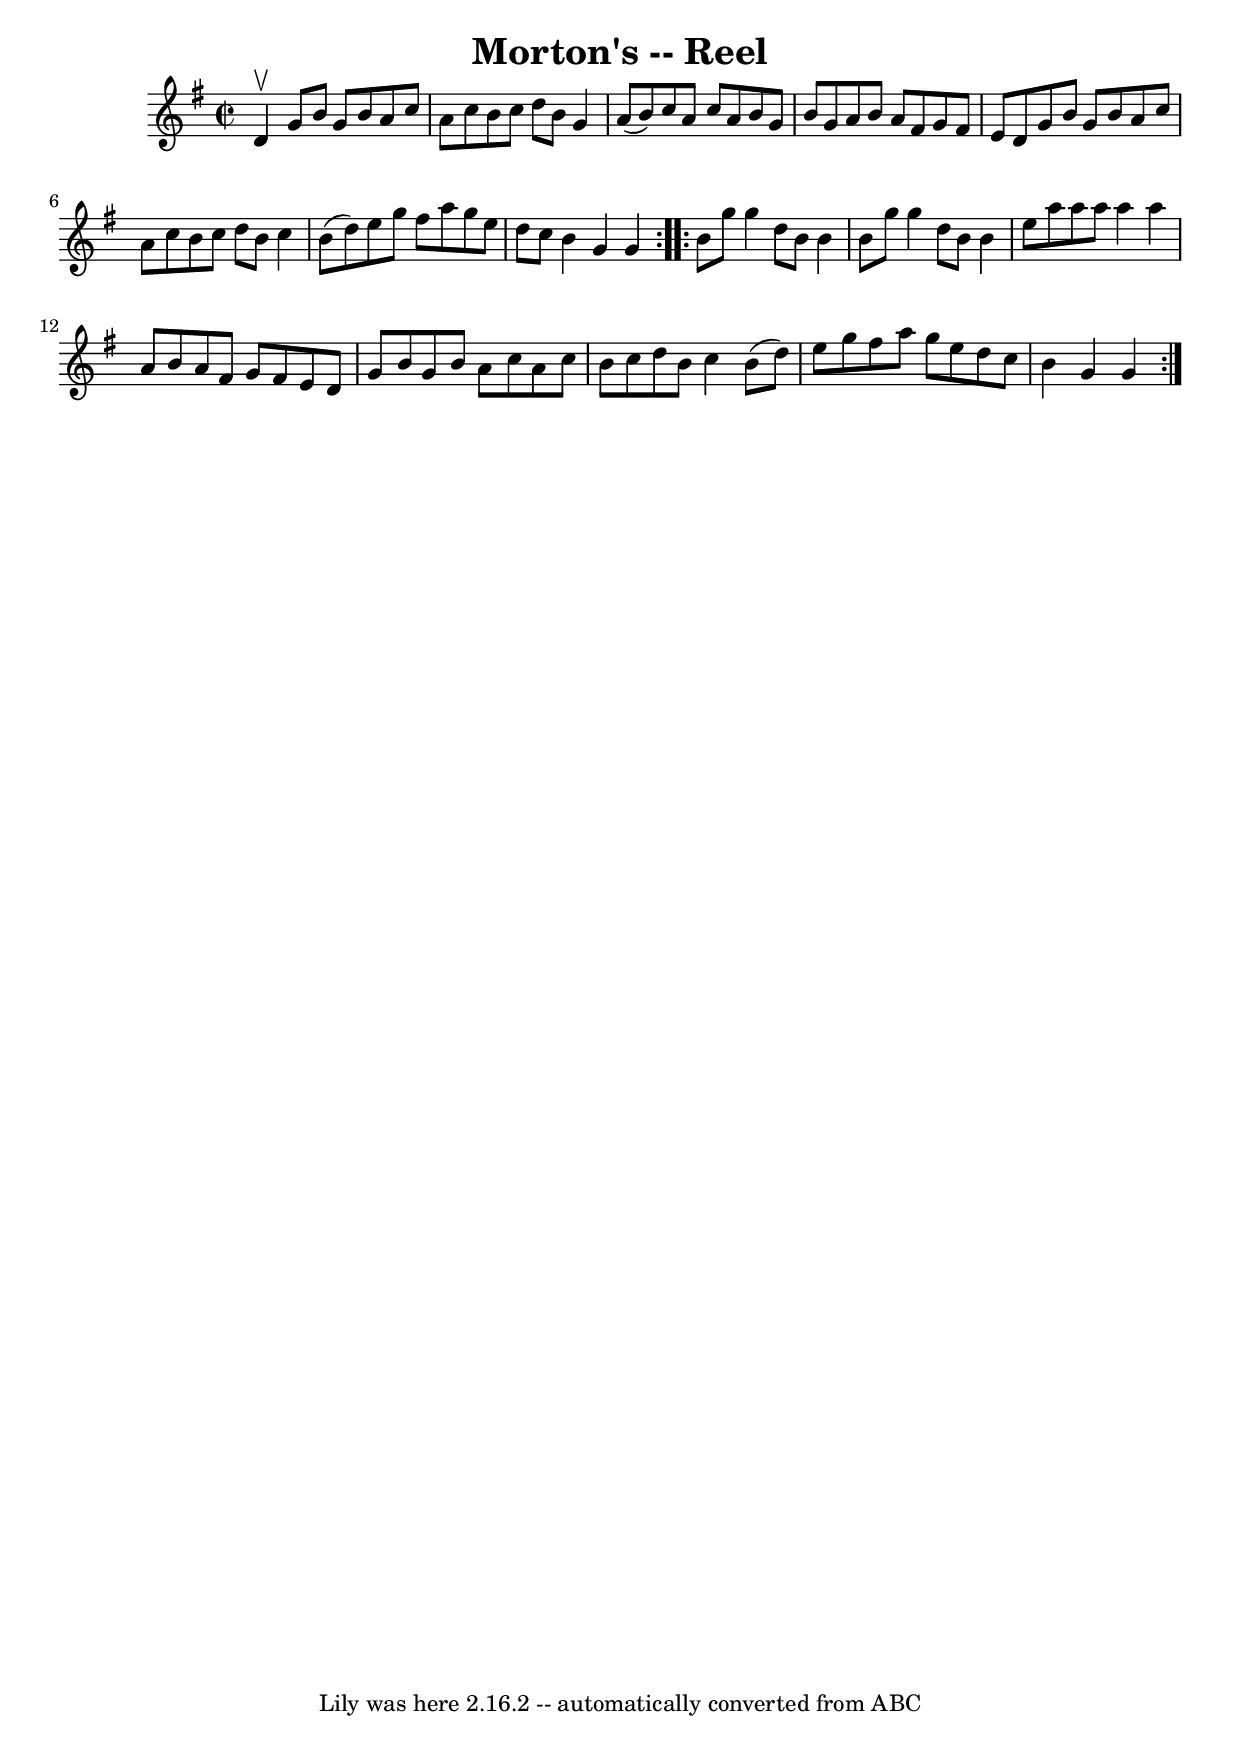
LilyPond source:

\version "2.7.40"
\include "Mammoth.ily"
\header {
	book = "Ryan's Mammoth Collection"
	crossRefNumber = "1"
	footnotes = ""
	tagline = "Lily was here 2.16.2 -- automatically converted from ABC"
	title = "Morton's -- Reel"
}
voicedefault =  {
\set Score.defaultBarType = "empty"

\repeat volta 2 {
\override Staff.TimeSignature #'style = #'C
 \time 2/2 \key g \major d'4^\upbow |
 g'8 b'8 g'8 b'8    
a'8 c''8 a'8 c''8  |
 b'8 c''8 d''8 b'8 g'4 a'8 
(b'8) |
 c''8 a'8 c''8 a'8 b'8 g'8 b'8 g'8  
|
 a'8 b'8 a'8 fis'8 g'8 fis'8 e'8 d'8  |
   
 g'8 b'8 g'8 b'8 a'8 c''8 a'8 c''8  |
 b'8    
c''8 d''8 b'8 c''4 b'8 (d''8) |
 e''8 g''8    
fis''8 a''8 g''8 e''8 d''8 c''8  |
 b'4 g'4 g'4  
} \repeat volta 2 { b'8 g''8 g''4 d''8 b'8 b'4  |
   
b'8 g''8 g''4 d''8 b'8 b'4  |
 e''8 a''8 a''8    
a''8 a''4 a''4  |
 a'8 b'8 a'8 fis'8 g'8 fis'8    
e'8 d'8  |
 g'8 b'8 g'8 b'8 a'8 c''8 a'8 c''8 
 |
 b'8 c''8 d''8 b'8 c''4 b'8 (d''8) |
   
e''8 g''8 fis''8 a''8 g''8 e''8 d''8 c''8  |
 b'4  
 g'4 g'4  }   
}

\score{
    <<

	\context Staff="default"
	{
	    \voicedefault 
	}

    >>
	\layout {
	}
	\midi {}
}
